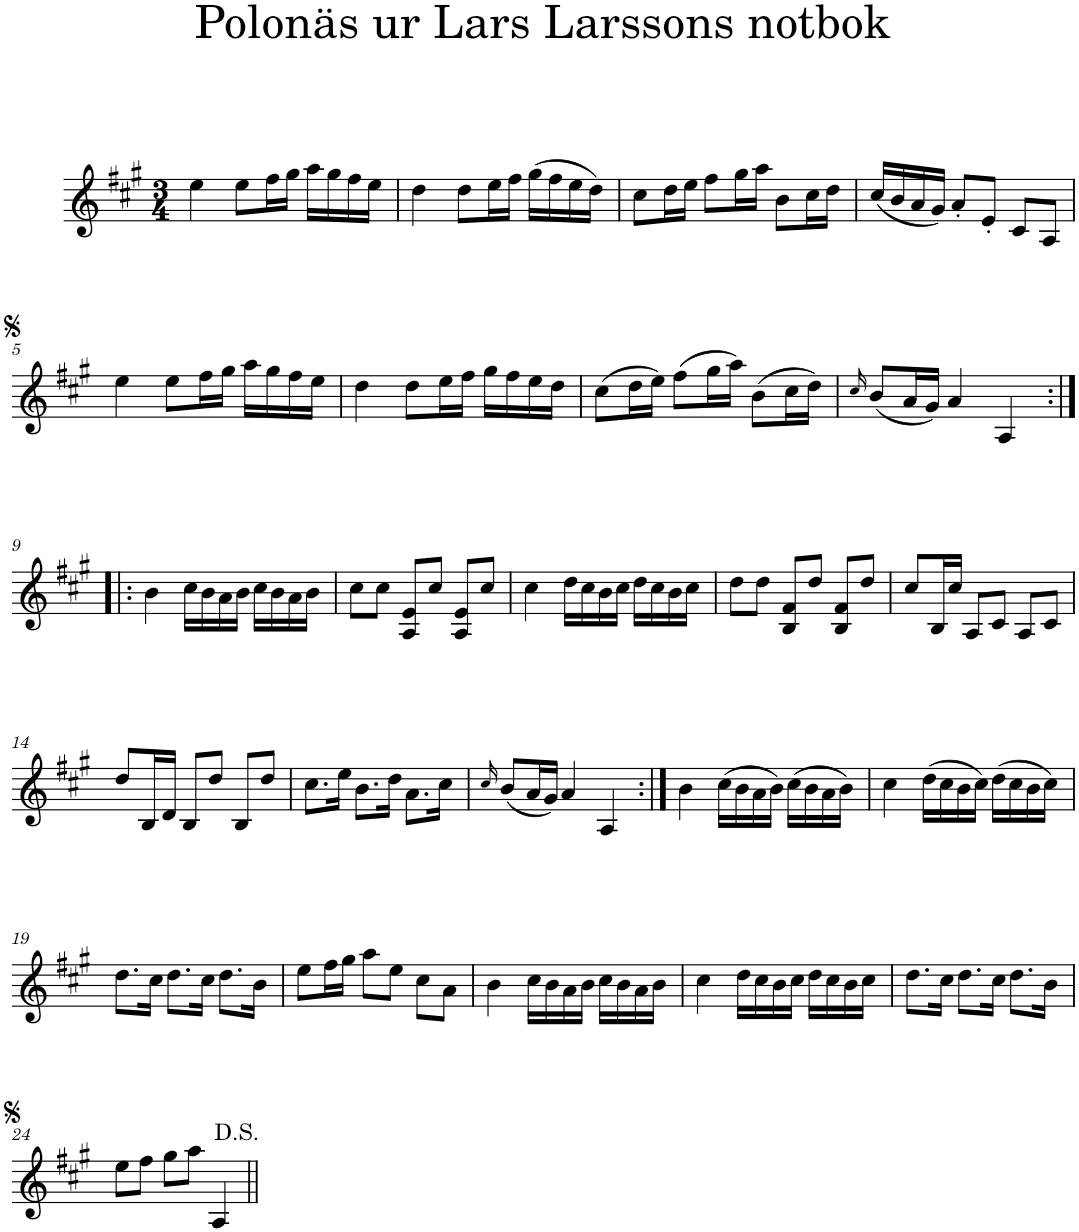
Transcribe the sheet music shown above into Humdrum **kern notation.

**kern
*part1
*staff1
*I"Piano
*I'Pno
*clefG2
*k[f#c#g#]
*A:
*M3/4
=1
4ee\
8ee\L
16ff#\L
16gg#\JJ
16aa\LL
16gg#\
16ff#\
16ee\JJ
=2
4dd\
8dd\L
16ee\L
16ff#\JJ
(16gg#\LL
16ff#\
16ee\
16dd\JJ)
=3
8cc#\L
16dd\L
16ee\JJ
8ff#\L
16gg#\L
16aa\JJ
8b\L
16cc#\L
16dd\JJ
=4
(16cc#/LL
16b/
16a/
16g#/JJ)
8a'/L
8e'/J
8c#/L
8A/J
!!LO:LB:g=z
=5
4ee\
8ee\L
16ff#\L
16gg#\JJ
16aa\LL
16gg#\
16ff#\
16ee\JJ
=6
4dd\
8dd\L
16ee\L
16ff#\JJ
16gg#\LL
16ff#\
16ee\
16dd\JJ
=7
(8cc#\L
16dd\L
16ee\JJ)
(8ff#\L
16gg#\L
16aa\JJ)
(8b\L
16cc#\L
16dd\JJ)
=8
16qcc#/
(8b/L
16a/L
16g#/JJ)
4a/
4A/
!!LO:LB:g=z
=9:|!|:
4b\
16cc#\LL
16b\
16a\
16b\JJ
16cc#\LL
16b\
16a\
16b\JJ
=10
8cc#\L
8cc#\J
8A/ 8e/L
8cc#/J
8A/ 8e/L
8cc#/J
=11
4cc#\
16dd\LL
16cc#\
16b\
16cc#\JJ
16dd\LL
16cc#\
16b\
16cc#\JJ
=12
8dd\L
8dd\J
8B/ 8f#/L
8dd/J
8B/ 8f#/L
8dd/J
=13
8cc#/L
16B/L
16cc#/JJ
8A/L
8c#/J
8A/L
8c#/J
!!LO:LB:g=z
=14
8dd/L
16B/L
16d/JJ
8B/L
8dd/J
8B/L
8dd/J
=15
8.cc#\L
16ee\Jk
8.b\L
16dd\Jk
8.a\L
16cc#\Jk
=16
16qcc#/
(8b/L
16a/L
16g#/JJ)
4a/
4A/
=17:|!
4b\
(16cc#\LL
16b\
16a\
16b\JJ)
(16cc#\LL
16b\
16a\
16b\JJ)
=18
4cc#\
(16dd\LL
16cc#\
16b\
16cc#\JJ)
(16dd\LL
16cc#\
16b\
16cc#\JJ)
!!LO:LB:g=z
=19
8.dd\L
16cc#\Jk
8.dd\L
16cc#\Jk
8.dd\L
16b\Jk
=20
8ee\L
16ff#\L
16gg#\JJ
8aa\L
8ee\J
8cc#\L
8a\J
=21
4b\
16cc#\LL
16b\
16a\
16b\JJ
16cc#\LL
16b\
16a\
16b\JJ
=22
4cc#\
16dd\LL
16cc#\
16b\
16cc#\JJ
16dd\LL
16cc#\
16b\
16cc#\JJ
=23
8.dd\L
16cc#\Jk
8.dd\L
16cc#\Jk
8.dd\L
16b\Jk
!!LO:LB:g=z
=24
8ee\L
8ff#\J
8gg#\L
8aa\J
4A/
=||
*-
